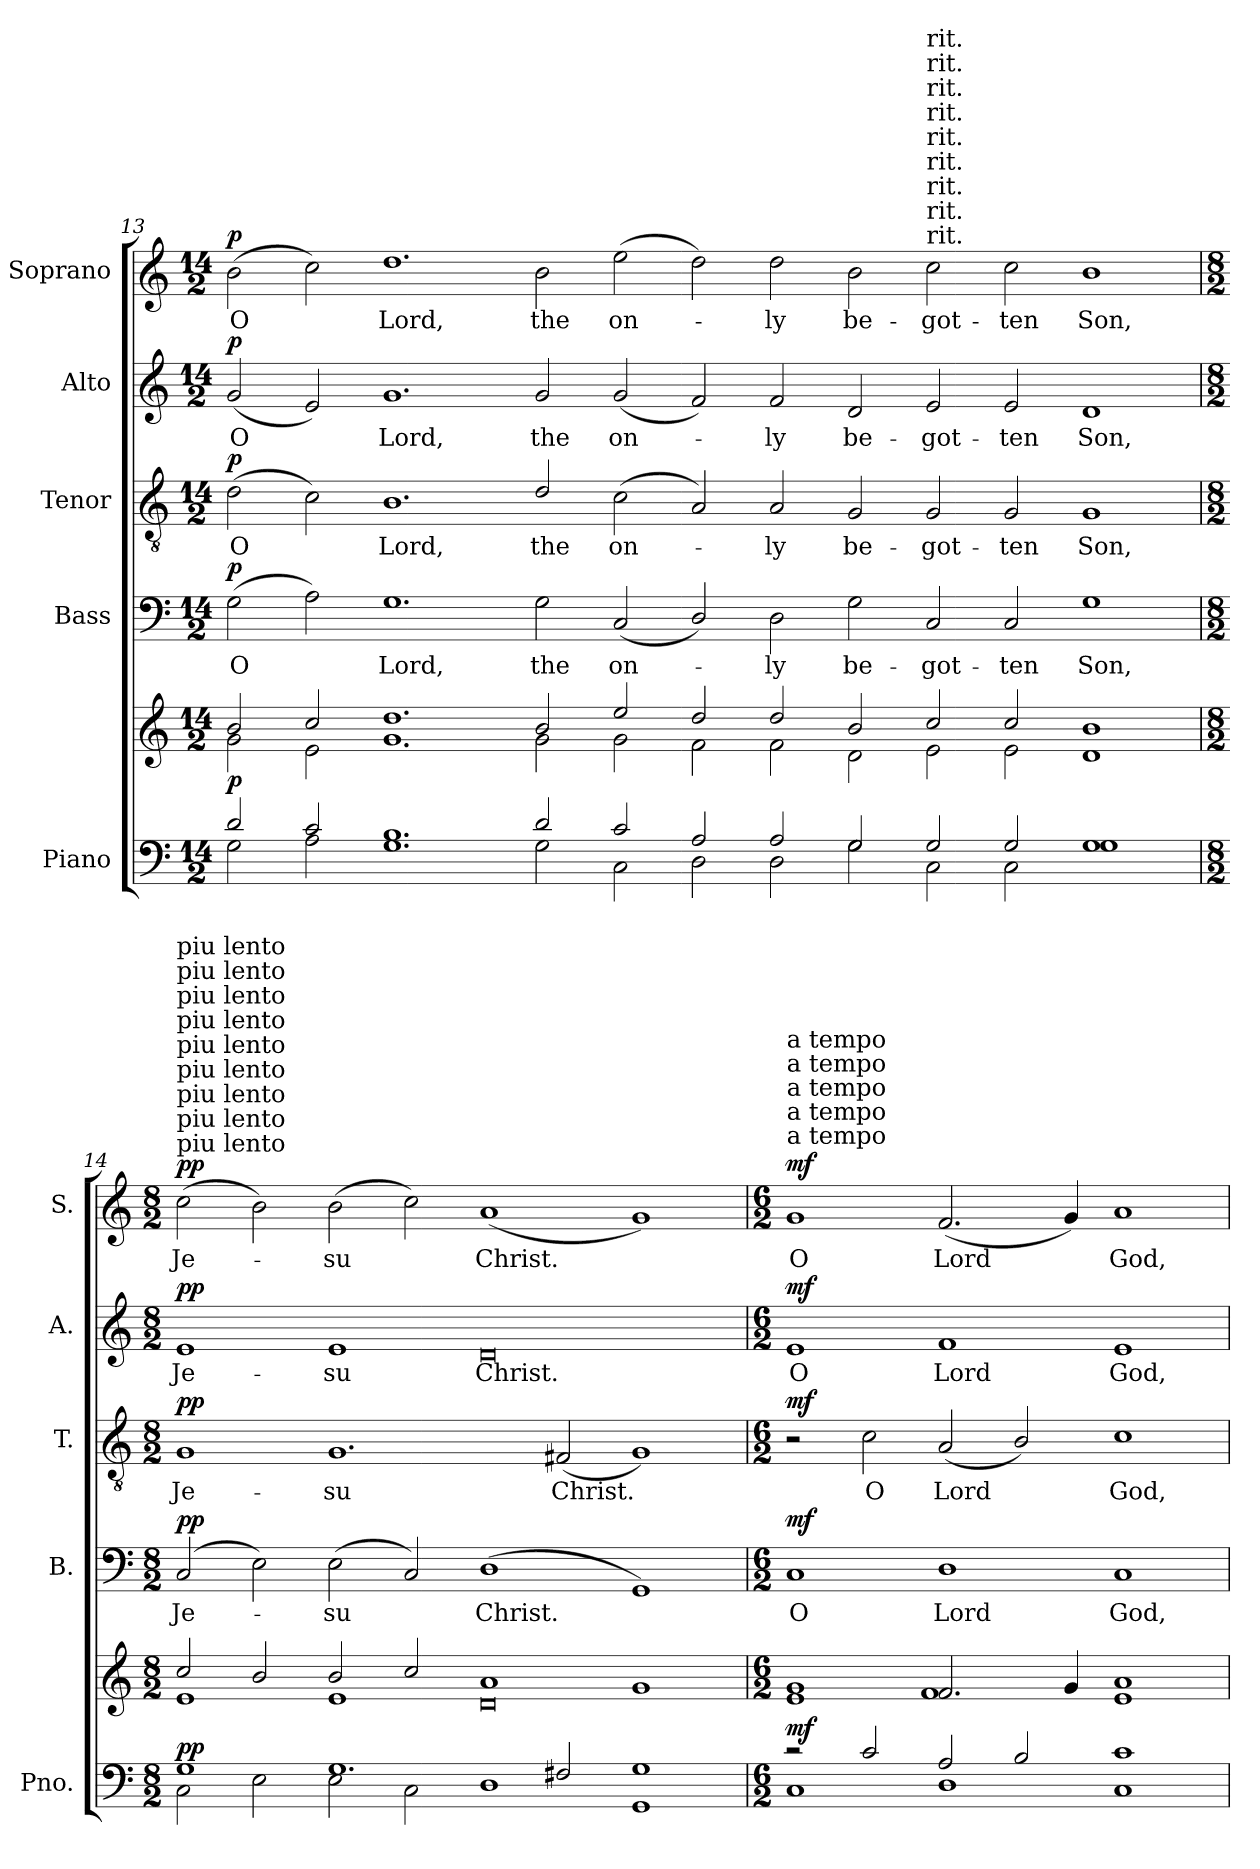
**kern	**kern	**dynam	**kern	**text	**dynam	**kern	**text	**dynam	**kern	**text	**dynam	**kern	**text	**dynam
*part5	*part5	*part5	*part4	*part4	*part4	*part3	*part3	*part3	*part2	*part2	*part2	*part1	*part1	*part1
*staff6	*staff5	*staff5/6	*staff4	*staff4	*staff4	*staff3	*staff3	*staff3	*staff2	*staff2	*staff2	*staff1	*staff1	*staff1
*I"Piano	*	*	*I"Bass	*	*	*I"Tenor	*	*	*I"Alto	*	*	*I"Soprano	*	*
*I'Pno.	*	*	*I'B.	*	*	*I'T.	*	*	*I'A.	*	*	*I'S.	*	*
!!LO:LB:g=z
*clefF4	*clefG2	*	*clefF4	*	*	*clefGv2	*	*	*clefG2	*	*	*clefG2	*	*
*k[]	*k[]	*	*k[]	*	*	*k[]	*	*	*k[]	*	*	*k[]	*	*
*C:	*C:	*	*C:	*	*	*C:	*	*	*C:	*	*	*C:	*	*
*M14/2	*M14/2	*	*M14/2	*	*	*M14/2	*	*	*M14/2	*	*	*M14/2	*	*
=13	=13	=13	=13	=13	=13	=13	=13	=13	=13	=13	=13	=13	=13	=13
*^	*^	*	*	*	*	*	*	*	*	*	*	*	*	*
!	!	!	!	!LO:DY:a=2	!	!	!LO:DY:a	!	!	!LO:DY:a	!	!	!LO:DY:a	!	!	!LO:DY:a
2d/	2G\	2b/	2g\	p	(2G\	O	p	(2d\	O	p	(2g/	O	p	(2b\	O	p
2c/	2A\	2cc/	2e\	.	2A\)	.	.	2c\)	.	.	2e/)	.	.	2cc\)	.	.
1.B	1.G	1.dd	1.g	.	1.G	Lord,	.	1.B	Lord,	.	1.g	Lord,	.	1.dd	Lord,	.
2d/	2G\	2b/	2g\	.	2G\	the	.	2d/	the	.	2g/	the	.	2b\	the	.
2c/	2C\	2ee/	2g\	.	(2C/	on-	.	(2c\	on-	.	(2g/	on-	.	(2ee\	on-	.
2A/	2D\	2dd/	2f\	.	2D/)	.	.	2A/)	.	.	2f/)	.	.	2dd\)	.	.
2A/	2D\	2dd/	2f\	.	2D\	ly	.	2A/	ly	.	2f/	ly	.	2dd\	ly	.
2G/	2G\	2b/	2d\	.	2G\	be-	.	2G/	be-	.	2d/	be-	.	2b\	be-	.
!	!	!	!	!	!	!	!	!	!	!	!	!	!	!LO:TX:a:t=rit.	!	!
!	!	!	!	!	!	!	!	!	!	!	!	!	!	!LO:TX:a:t=rit.	!	!
!	!	!	!	!	!	!	!	!	!	!	!	!	!	!LO:TX:a:t=rit.	!	!
!	!	!	!	!	!	!	!	!	!	!	!	!	!	!LO:TX:a:t=rit.	!	!
!	!	!	!	!	!	!	!	!	!	!	!	!	!	!LO:TX:a:t=rit.	!	!
!	!	!	!	!	!	!	!	!	!	!	!	!	!	!LO:TX:a:t=rit.	!	!
!	!	!	!	!	!	!	!	!	!	!	!	!	!	!LO:TX:a:t=rit.	!	!
!	!	!	!	!	!	!	!	!	!	!	!	!	!	!LO:TX:a:t=rit.	!	!
!	!	!	!	!	!	!	!	!	!	!	!	!	!	!LO:TX:a:t=rit.	!	!
2G/	2C\	2cc/	2e\	.	2C/	got-	.	2G/	got-	.	2e/	got-	.	2cc\	got-	.
2G/	2C\	2cc/	2e\	.	2C/	ten	.	2G/	ten	.	2e/	ten	.	2cc\	ten	.
1G	1G	1b	1d	.	1G	Son,	.	1G	Son,	.	1d	Son,	.	1b	Son,	.
=14	=14	=14	=14	=14	=14	=14	=14	=14	=14	=14	=14	=14	=14	=14	=14	=14
*M8/2	*	*M8/2	*	*	*M8/2	*	*	*M8/2	*	*	*M8/2	*	*	*M8/2	*	*
!	!	!	!	!	!	!	!	!	!	!	!	!	!	!LO:TX:a:t=piu lento	!	!
!	!	!	!	!	!	!	!	!	!	!	!	!	!	!LO:TX:a:t=piu lento	!	!
!	!	!	!	!	!	!	!	!	!	!	!	!	!	!LO:TX:a:t=piu lento	!	!
!	!	!	!	!	!	!	!	!	!	!	!	!	!	!LO:TX:a:t=piu lento	!	!
!	!	!	!	!	!	!	!	!	!	!	!	!	!	!LO:TX:a:t=piu lento	!	!
!	!	!	!	!	!	!	!	!	!	!	!	!	!	!LO:TX:a:t=piu lento	!	!
!	!	!	!	!	!	!	!	!	!	!	!	!	!	!LO:TX:a:t=piu lento	!	!
!	!	!	!	!	!	!	!	!	!	!	!	!	!	!LO:TX:a:t=piu lento	!	!
!	!	!	!	!	!	!	!	!	!	!	!	!	!	!LO:TX:a:t=piu lento	!	!
!	!	!	!	!LO:DY:a=2	!	!	!LO:DY:a	!	!	!LO:DY:a	!	!	!LO:DY:a	!	!	!LO:DY:a
1G	2C\	2cc/	1e	pp	(2C/	Je-	pp	1G	Je-	pp	1e	Je-	pp	(2cc\	Je-	pp
.	2E\	2b/	.	.	2E\)	.	.	.	.	.	.	.	.	2b\)	.	.
1.G	2E\	2b/	1e	.	(2E\	su	.	1.G	su	.	1e	su	.	(2b\	su	.
.	2C\	2cc/	.	.	2C/)	.	.	.	.	.	.	.	.	2cc\)	.	.
.	1D	1a	0d	.	(1D	Christ.	.	.	.	.	0d	Christ.	.	(1a	Christ.	.
2F#X/	.	.	.	.	.	.	.	(2F#X/	Christ.	.	.	.	.	.	.	.
1G	1GG	1g	.	.	1GG)	.	.	1G)	.	.	.	.	.	1g)	.	.
=15	=15	=15	=15	=15	=15	=15	=15	=15	=15	=15	=15	=15	=15	=15	=15	=15
*M6/2	*	*M6/2	*	*	*M6/2	*	*	*M6/2	*	*	*M6/2	*	*	*M6/2	*	*
!	!	!	!	!	!	!	!	!	!	!	!	!	!	!LO:TX:a:t=a tempo	!	!
!	!	!	!	!	!	!	!	!	!	!	!	!	!	!LO:TX:a:t=a tempo	!	!
!	!	!	!	!	!	!	!	!	!	!	!	!	!	!LO:TX:a:t=a tempo	!	!
!	!	!	!	!	!	!	!	!	!	!	!	!	!	!LO:TX:a:t=a tempo	!	!
!	!	!	!	!	!	!	!	!	!	!	!	!	!	!LO:TX:a:t=a tempo	!	!
!	!	!	!	!LO:DY:a=2	!	!	!LO:DY:a	!	!	!LO:DY:a	!	!	!LO:DY:a	!	!	!LO:DY:a
2r	1C	1g	1e	mf	1C	O	mf	2r	.	mf	1e	O	mf	1g	O	mf
2c/	.	.	.	.	.	.	.	2c\	O	.	.	.	.	.	.	.
2A/	1D	2.f/	1f	.	1D	Lord	.	(2A/	Lord	.	1f	Lord	.	(2.f/	Lord	.
2B/	.	.	.	.	.	.	.	2B/)	.	.	.	.	.	.	.	.
.	.	4g/	.	.	.	.	.	.	.	.	.	.	.	4g/)	.	.
1c	1C	1a	1e	.	1C	God,	.	1c	God,	.	1e	God,	.	1a	God,	.
*v	*v	*	*	*	*	*	*	*	*	*	*	*	*	*	*	*
*	*v	*v	*	*	*	*	*	*	*	*	*	*	*	*	*
=	=	=	=	=	=	=	=	=	=	=	=	=	=	=
*-	*-	*-	*-	*-	*-	*-	*-	*-	*-	*-	*-	*-	*-	*-
